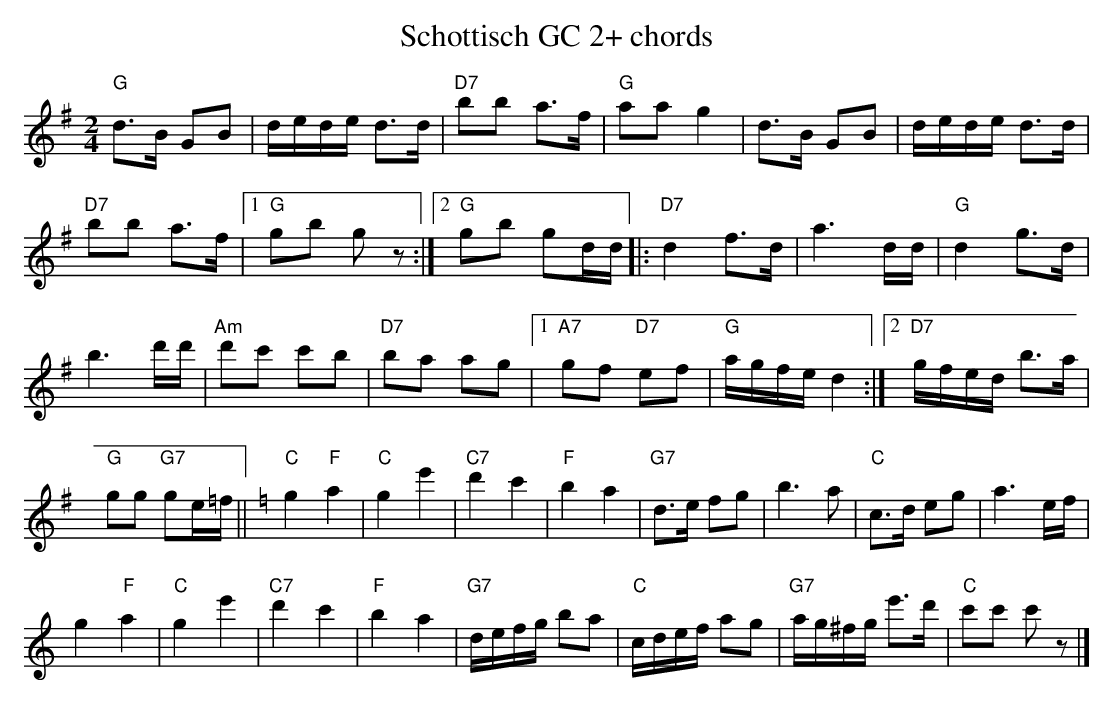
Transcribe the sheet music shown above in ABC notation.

X:1
T:Schottisch GC 2+ chords
M:2/4
L:1/16
K:Gmaj%%MIDI gchordon
"G"d3B G2B2 | dede d3d | "D7"b2b2 a3f | "G"a2a2g4 | d3B G2B2 | dede d3d |
"D7"b2b2 a3f |1 "G"g2b2 g2z2 :|2 "G"g2b2 g2dd |: "D7"d4 f3d | a6dd | "G"d4g3d |
b6d'd' | "Am"d'2c'2 c'2b2 | "D7"b2a2 a2g2 |1 "A7"g2f2 "D7"e2f2 | "G"agfe d4 :|2 "D7"gfed b3a |
"G"g2g2 "G7"g2e=f || [K:Cmaj] "C"g4"F"a4 | "C"g4 e'4 | "C7"d'4c'4 | "F"b4a4 | "G7"d3e f2g2 | b6a2 | "C"c3d e2g2 | a6ef |
g4"F"a4 | "C"g4 e'4 | "C7"d'4c'4 | "F"b4a4 | "G7"defg b2a2 | "C"cdef a2g2 | "G7"ag^fg e'3d' | "C"c'2c'2 c'2z2 |]
